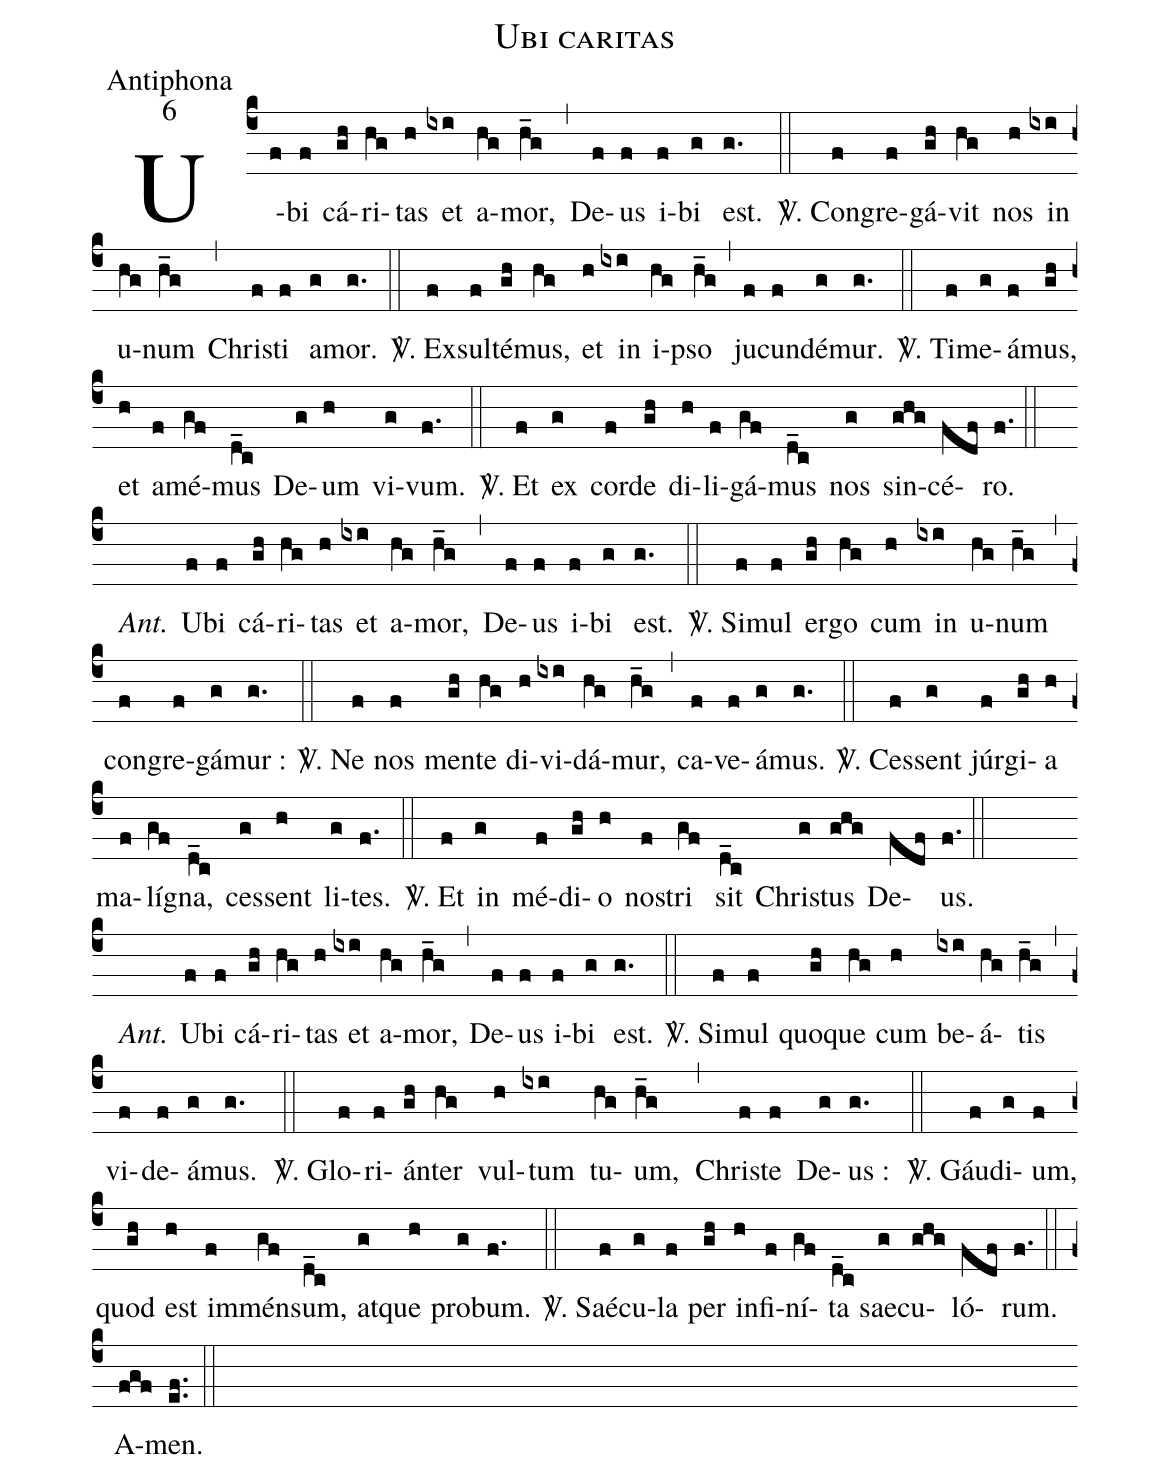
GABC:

name:Ubi caritas;
office-part:Antiphona;
mode:6;
%%
(c4) U(f)bi(f) cá(gh)ri(hg)tas(h) et(ixi) a(hg)mor,(h_g) (,) De(f)us(f) i(f)bi(g) est.(g.) (::)

<sp>V/</sp>. Con(f)gre(f)gá(gh)vit(hg) nos(h) in(ixi) u(hg)num(h_g) (,) Chri(f)sti(f) a(g)mor.(g.) (::)
<sp>V/</sp>. Ex(f)sul(f)té(gh)mus,(hg) et(h) in(ixi) i(hg)pso(h_g) (,) ju(f)cun(f)dé(g)mur.(g.) (::)
<sp>V/</sp>. Ti(f)me(g)á(f)mus,(gh) et(h) a(f)mé(gf)mus(d_c) De(g)um(h) vi(g)vum.(f.) (::)
<sp>V/</sp>. Et(f) ex(g) cor(f)de(gh) di(h)li(f)gá(gf)mus(d_c) nos(g) sin(ghg)cé(fdf)ro.(f.) (::)
(Z-)

<i>Ant.</i>() U(f)bi(f) cá(gh)ri(hg)tas(h) et(ixi) a(hg)mor,(h_g) (,) De(f)us(f) i(f)bi(g) est.(g.) (::)

<sp>V/</sp>. Si(f)mul(f) er(gh)go(hg) cum(h) in(ixi) u(hg)num(h_g) (,) con(f)gre(f)gá(g)mur :(g.) (::)
<sp>V/</sp>. Ne(f) nos(f) men(gh)te(hg) di(h)vi(ixi)dá(hg)mur,(h_g) (,) ca(f)ve(f)á(g)mus.(g.) (::)
<sp>V/</sp>. Ces(f)sent(g) júr(f)gi(gh)a(h) ma(f)lí(gf)gna,(d_c) ces(g)sent(h) li(g)tes.(f.) (::)
<sp>V/</sp>. Et(f) in(g) mé(f)di(gh)o(h) no(f)stri(gf) sit(d_c) Chri(g)stus(ghg) De(fdf)us.(f.) (::)
(Z-)

<i>Ant.</i>() U(f)bi(f) cá(gh)ri(hg)tas(h) et(ixi) a(hg)mor,(h_g) (,) De(f)us(f) i(f)bi(g) est.(g.) (::)

<sp>V/</sp>. Si(f)mul(f) quo(gh)que(hg) cum(h) be(ixi)á(hg)tis(h_g) (,) vi(f)de(f)á(g)mus.(g.) (::)
<sp>V/</sp>. Glo(f)ri(f)án(gh)ter(hg) vul(h)tum(ixi) tu(hg)um,(h_g) (,) Chri(f)ste(f) De(g)us :(g.) (::)
<sp>V/</sp>. Gáu(f)di(g)um,(f) quod(gh) est(h) im(f)mén(gf)sum,(d_c) at(g)que(h) pro(g)bum.(f.) (::)
<sp>V/</sp>. Saé(f)cu(g)la(f) per(gh) in(h)fi(f)ní(gf)ta(d_c) sae(g)cu(ghg)ló(fdf)rum.(f.) (::)

A(fgf)men.(ef..) (::)
